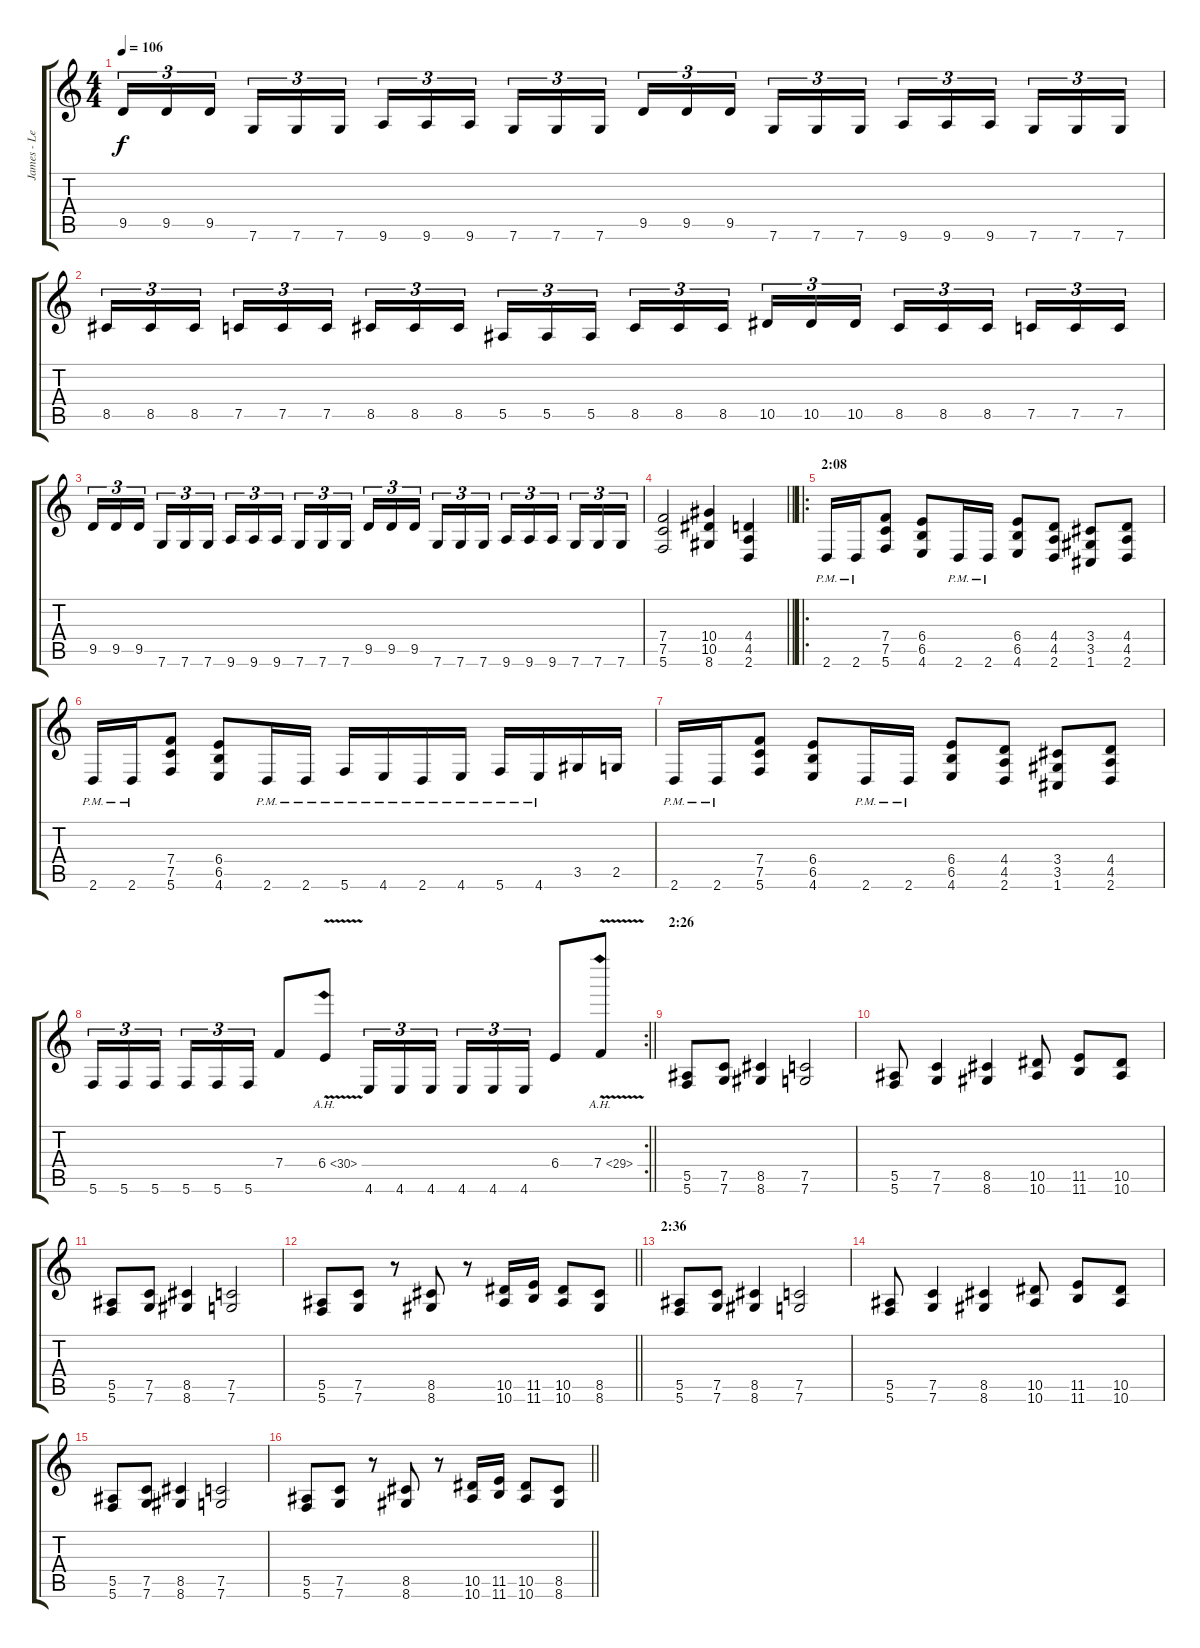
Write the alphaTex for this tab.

\track ("James - Left" "James - Le") {instrument distortionguitar}
\staff {score tabs}
\tuning (C4 G3 Eb3 Bb2 F2 C2) {hide}
\ts (4 4)
\tempo 106
\clef g2
\ks c
9.5.16{tu (3 2) dy f} 9.5.16{tu (3 2)} 9.5.16{tu (3 2) beam splitsecondary} 7.6.16{tu (3 2)} 7.6.16{tu (3 2)} 7.6.16{tu (3 2)} 9.6.16{tu (3 2)} 9.6.16{tu (3 2)} 9.6.16{tu (3 2) beam splitsecondary} 7.6.16{tu (3 2)} 7.6.16{tu (3 2)} 7.6.16{tu (3 2)} 9.5.16{tu (3 2)} 9.5.16{tu (3 2)} 9.5.16{tu (3 2) beam splitsecondary} 7.6.16{tu (3 2)} 7.6.16{tu (3 2)} 7.6.16{tu (3 2)} 9.6.16{tu (3 2)} 9.6.16{tu (3 2)} 9.6.16{tu (3 2) beam splitsecondary} 7.6.16{tu (3 2)} 7.6.16{tu (3 2)} 7.6.16{tu (3 2)} |
8.5.16{tu (3 2)} 8.5.16{tu (3 2)} 8.5.16{tu (3 2) beam splitsecondary} 7.5.16{tu (3 2)} 7.5.16{tu (3 2)} 7.5.16{tu (3 2)} 8.5.16{tu (3 2)} 8.5.16{tu (3 2)} 8.5.16{tu (3 2) beam splitsecondary} 5.5.16{tu (3 2)} 5.5.16{tu (3 2)} 5.5.16{tu (3 2)} 8.5.16{tu (3 2)} 8.5.16{tu (3 2)} 8.5.16{tu (3 2) beam splitsecondary} 10.5.16{tu (3 2)} 10.5.16{tu (3 2)} 10.5.16{tu (3 2)} 8.5.16{tu (3 2)} 8.5.16{tu (3 2)} 8.5.16{tu (3 2) beam splitsecondary} 7.5.16{tu (3 2)} 7.5.16{tu (3 2)} 7.5.16{tu (3 2)} |
9.5.16{tu (3 2)} 9.5.16{tu (3 2)} 9.5.16{tu (3 2) beam splitsecondary} 7.6.16{tu (3 2)} 7.6.16{tu (3 2)} 7.6.16{tu (3 2)} 9.6.16{tu (3 2)} 9.6.16{tu (3 2)} 9.6.16{tu (3 2) beam splitsecondary} 7.6.16{tu (3 2)} 7.6.16{tu (3 2)} 7.6.16{tu (3 2)} 9.5.16{tu (3 2)} 9.5.16{tu (3 2)} 9.5.16{tu (3 2) beam splitsecondary} 7.6.16{tu (3 2)} 7.6.16{tu (3 2)} 7.6.16{tu (3 2)} 9.6.16{tu (3 2)} 9.6.16{tu (3 2)} 9.6.16{tu (3 2) beam splitsecondary} 7.6.16{tu (3 2)} 7.6.16{tu (3 2)} 7.6.16{tu (3 2)} |
\barLineRight lightlight
(7.4 7.5 5.6).2 (10.4 10.5 8.6).4 (4.4 4.5 2.6).4 |
\ro
\section ("" "2:08")
2.6{pm}.16 2.6{pm}.16 (7.4 7.5 5.6).8 (6.4 6.5 4.6).8 2.6{pm}.16 2.6{pm}.16 (6.4 6.5 4.6).8 (4.4 4.5 2.6).8 (3.4 3.5 1.6).8 (4.4 4.5 2.6).8 |
2.6{pm}.16 2.6{pm}.16 (7.4 7.5 5.6).8 (6.4 6.5 4.6).8 2.6{pm}.16 2.6{pm}.16 5.6{pm}.16 4.6{pm}.16 2.6{pm}.16 4.6{pm}.16 5.6{pm}.16 4.6{pm}.16 3.5.16 2.5.16 |
2.6{pm}.16 2.6{pm}.16 (7.4 7.5 5.6).8 (6.4 6.5 4.6).8 2.6{pm}.16 2.6{pm}.16 (6.4 6.5 4.6).8 (4.4 4.5 2.6).8 (3.4 3.5 1.6).8 (4.4 4.5 2.6).8 |
\rc 2
\barLineRight lightlight
5.6.16{tu (3 2)} 5.6.16{tu (3 2)} 5.6.16{tu (3 2) beam splitsecondary} 5.6.16{tu (3 2)} 5.6.16{tu (3 2)} 5.6.16{tu (3 2)} 7.4.8 6.4{ah 24 v}.8 4.6.16{tu (3 2)} 4.6.16{tu (3 2)} 4.6.16{tu (3 2) beam splitsecondary} 4.6.16{tu (3 2)} 4.6.16{tu (3 2)} 4.6.16{tu (3 2)} 6.4.8 7.4{ah 22 v}.8 |
\section ("" "2:26")
(5.5 5.6).8 (7.5 7.6).8 (8.5 8.6).4 (7.5 7.6).2 |
(5.5 5.6).8 (7.5 7.6).4 (8.5 8.6).4 (10.5 10.6).8 (11.5 11.6).8 (10.5 10.6).8 |
(5.5 5.6).8 (7.5 7.6).8 (8.5 8.6).4 (7.5 7.6).2 |
\barLineRight lightlight
(5.5 5.6).8 (7.5 7.6).8 r.8 (8.5 8.6).8 r.8 (10.5 10.6).16 (11.5 11.6).16 (10.5 10.6).8 (8.5 8.6).8 |
\section ("" "2:36")
(5.5 5.6).8 (7.5 7.6).8 (8.5 8.6).4 (7.5 7.6).2 |
(5.5 5.6).8 (7.5 7.6).4 (8.5 8.6).4 (10.5 10.6).8 (11.5 11.6).8 (10.5 10.6).8 |
(5.5 5.6).8 (7.5 7.6).8 (8.5 8.6).4 (7.5 7.6).2 |
\barLineRight lightlight
(5.5 5.6).8 (7.5 7.6).8 r.8 (8.5 8.6).8 r.8 (10.5 10.6).16 (11.5 11.6).16 (10.5 10.6).8 (8.5 8.6).8
